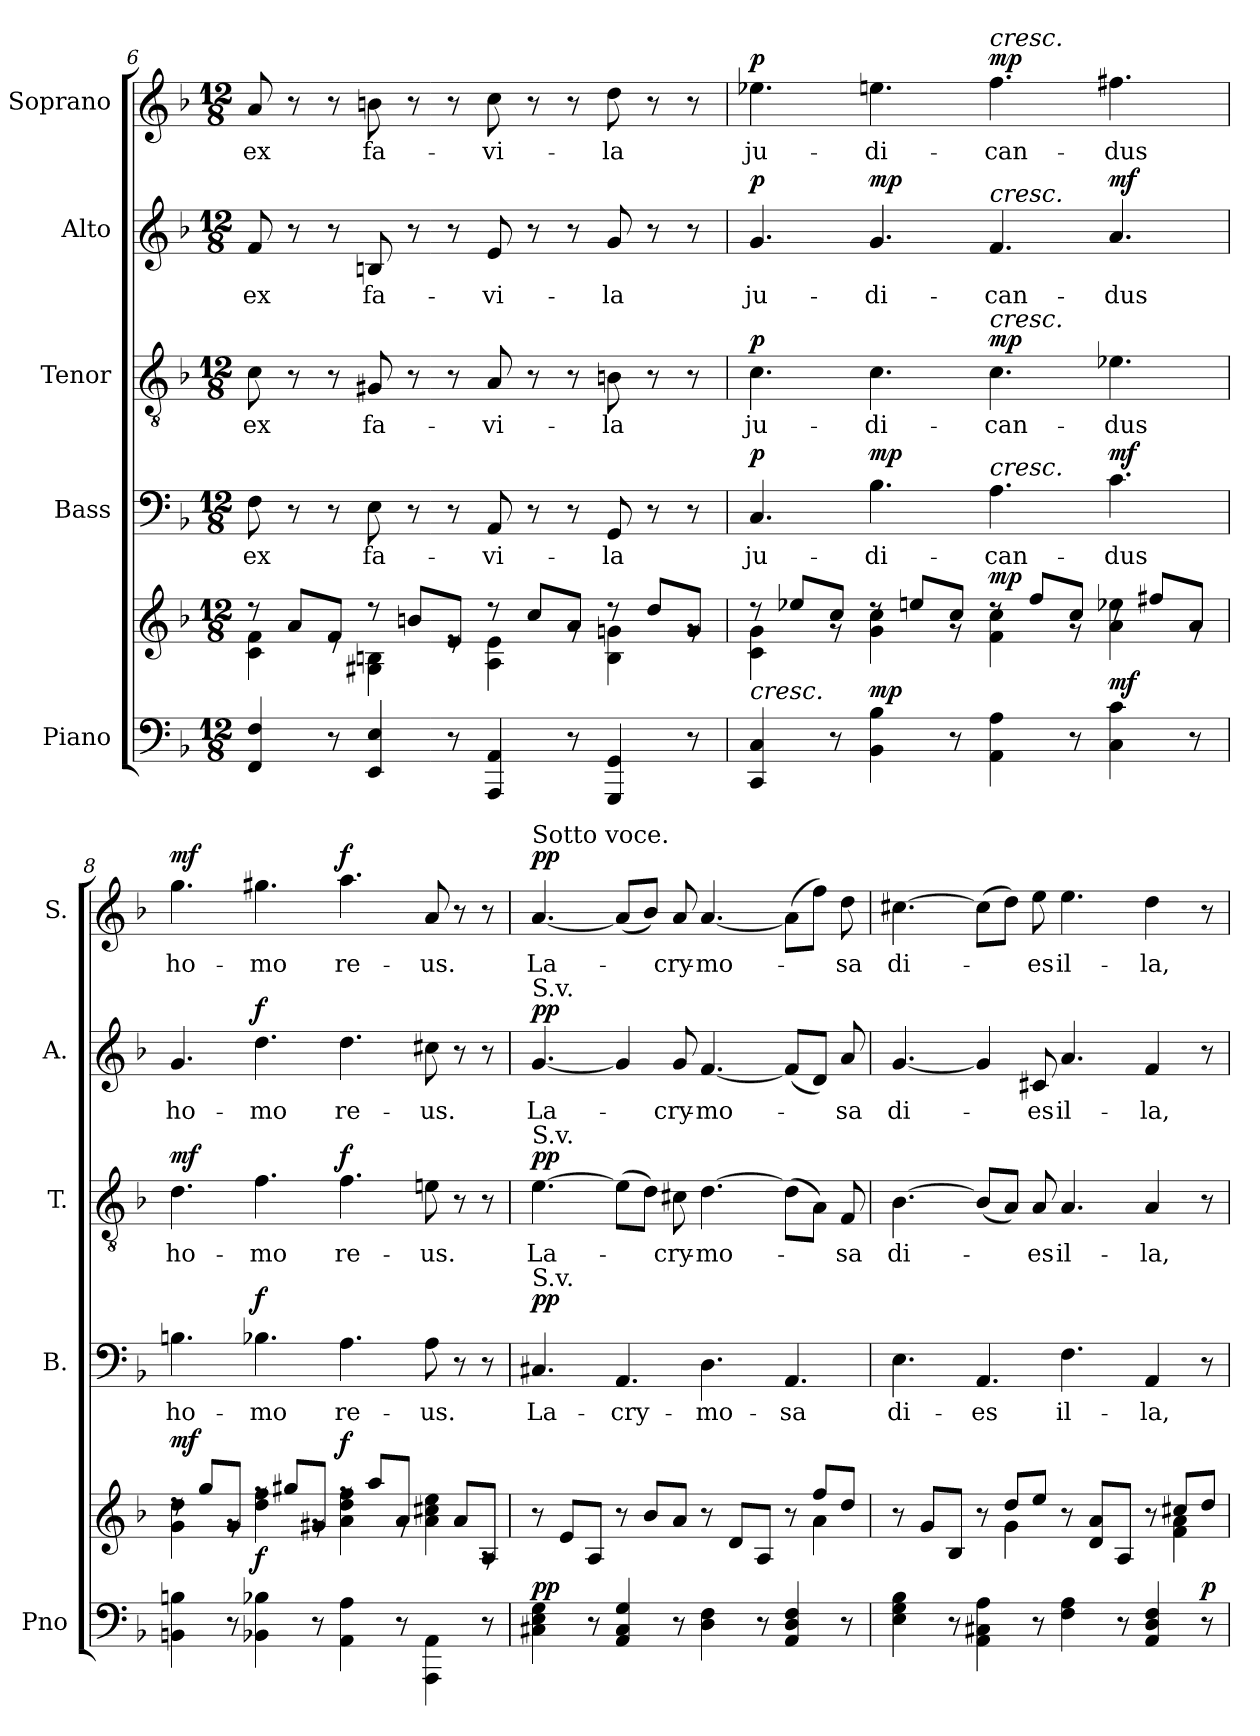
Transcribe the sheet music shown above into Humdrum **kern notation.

**kern	**kern	**dynam	**kern	**text	**dynam	**kern	**text	**dynam	**kern	**text	**dynam	**kern	**text	**dynam
*part5	*part5	*part5	*part4	*part4	*part4	*part3	*part3	*part3	*part2	*part2	*part2	*part1	*part1	*part1
*staff6	*staff5	*staff5/6	*staff4	*staff4	*staff4	*staff3	*staff3	*staff3	*staff2	*staff2	*staff2	*staff1	*staff1	*staff1
*I"Piano	*	*	*I"Bass	*	*	*I"Tenor	*	*	*I"Alto	*	*	*I"Soprano	*	*
*I'Pno	*	*	*I'B.	*	*	*I'T.	*	*	*I'A.	*	*	*I'S.	*	*
*clefF4	*clefG2	*	*clefF4	*	*	*clefGv2	*	*	*clefG2	*	*	*clefG2	*	*
*k[b-]	*k[b-]	*	*k[b-]	*	*	*k[b-]	*	*	*k[b-]	*	*	*k[b-]	*	*
*M12/8	*M12/8	*	*M12/8	*	*	*M12/8	*	*	*M12/8	*	*	*M12/8	*	*
=6	=6	=6	=6	=6	=6	=6	=6	=6	=6	=6	=6	=6	=6	=6
*	*^	*	*	*	*	*	*	*	*	*	*	*	*	*
!	!	!	!	!	!LO:LY:b	!	!	!LO:LY:b	!	!	!LO:LY:b	!	!	!LO:LY:b	!
4FF/ 4F/	8rdd	4c\ 4f\	.	8F\	ex	.	8c\	ex	.	8f/	ex	.	8a/	ex	.
.	8a/L	.	.	8r	.	.	8r	.	.	8r	.	.	8r	.	.
8r	8f/J	8re	.	8r	.	.	8r	.	.	8r	.	.	8r	.	.
!	!	!	!	!	!LO:LY:b	!	!	!LO:LY:b	!	!	!LO:LY:b	!	!	!LO:LY:b	!
4EE/ 4E/	8rdd	4G#X\ 4Bn\	.	8E\	fa-	.	8G#X/	fa-	.	8Bn/	fa-	.	8bn\	fa-	.
.	8bn/L	.	.	8r	.	.	8r	.	.	8r	.	.	8r	.	.
8r	8e/J	8re	.	8r	.	.	8r	.	.	8r	.	.	8r	.	.
!	!	!	!	!	!LO:LY:b	!	!	!LO:LY:b	!	!	!LO:LY:b	!	!	!LO:LY:b	!
4AAA/ 4AA/	8rdd	4A\ 4e\	.	8AA/	-vi-	.	8A/	-vi-	.	8e/	-vi-	.	8cc\	-vi-	.
.	8cc/L	.	.	8r	.	.	8r	.	.	8r	.	.	8r	.	.
8r	8a/J	8rg	.	8r	.	.	8r	.	.	8r	.	.	8r	.	.
!	!	!	!	!	!LO:LY:b	!	!	!LO:LY:b	!	!	!LO:LY:b	!	!	!LO:LY:b	!
4GGG/ 4GG/	8rdd	4B\ 4gn\	.	8GG/	-la	.	8Bn\	-la	.	8g/	-la	.	8dd\	-la	.
.	8dd/L	.	.	8r	.	.	8r	.	.	8r	.	.	8r	.	.
8r	8g/J	8rg	.	8r	.	.	8r	.	.	8r	.	.	8r	.	.
!!LO:LB:g=z
=7	=7	=7	=7	=7	=7	=7	=7	=7	=7	=7	=7	=7	=7	=7	=7
!LO:TX:a:i:t=cresc.	!	!	!	!	!	!	!	!	!	!	!	!	!	!	!
!	!	!	!	!	!LO:LY:b	!LO:DY:a	!	!LO:LY:b	!LO:DY:a	!	!LO:LY:b	!LO:DY:a	!	!LO:LY:b	!LO:DY:a
4CC/ 4C/	8rdd	4c\ 4g\	.	4.C/	ju-	p	4.c\	ju-	p	4.g/	ju-	p	4.ee-X\	ju-	p
.	8ee-X/L	.	.	.	.	.	.	.	.	.	.	.	.	.	.
8r	8cc/J	8rg	.	.	.	.	.	.	.	.	.	.	.	.	.
!	!	!	!LO:DY:a=2	!	!LO:LY:b	!LO:DY:a	!	!LO:LY:b	!	!	!LO:LY:b	!LO:DY:a	!	!LO:LY:b	!
4BB-\ 4B-\	8rdd	4g\ 4cc\	mp	4.B-\	-di-	mp	4.c\	-di-	.	4.g/	-di-	mp	4.een\	-di-	.
.	8een/L	.	.	.	.	.	.	.	.	.	.	.	.	.	.
8r	8cc/J	8rg	.	.	.	.	.	.	.	.	.	.	.	.	.
!	!	!	!	!	!	!	!	!	!	!	!	!	!LO:TX:a:i:t=cresc.	!	!
!	!	!	!	!	!	!	!	!	!	!LO:TX:a:i:t=cresc.	!	!	!	!	!
!	!	!	!	!	!	!	!LO:TX:a:i:t=cresc.	!	!	!	!	!	!	!	!
!	!	!	!	!LO:TX:a:i:t=cresc.	!	!	!	!	!	!	!	!	!	!	!
!	!	!	!LO:DY:a	!	!LO:LY:b	!	!	!LO:LY:b	!LO:DY:a	!	!LO:LY:b	!	!	!LO:LY:b	!LO:DY:a
4AA\ 4A\	8rdd	4f\ 4cc\	mp	4.A\	-can-	.	4.c\	-can-	mp	4.f/	-can-	.	4.ff\	-can-	mp
.	8ff/L	.	.	.	.	.	.	.	.	.	.	.	.	.	.
8r	8cc/J	8rg	.	.	.	.	.	.	.	.	.	.	.	.	.
!	!	!	!LO:DY:a=2	!	!LO:LY:b	!LO:DY:a	!	!LO:LY:b	!	!	!LO:LY:b	!LO:DY:a	!	!LO:LY:b	!
4C\ 4c\	8rdd	4a\ 4ee-X\	mf	4.c\	-dus	mf	4.e-X\	-dus	.	4.a/	-dus	mf	4.ff#X\	-dus	.
.	8ff#X/L	.	.	.	.	.	.	.	.	.	.	.	.	.	.
8r	8a/J	8rg	.	.	.	.	.	.	.	.	.	.	.	.	.
=8	=8	=8	=8	=8	=8	=8	=8	=8	=8	=8	=8	=8	=8	=8	=8
!	!	!	!LO:DY:a	!	!LO:LY:b	!	!	!LO:LY:b	!LO:DY:a	!	!LO:LY:b	!	!	!LO:LY:b	!LO:DY:a
4BBn\ 4Bn\	8rdd	4g\ 4dd\	mf	4.Bn\	ho-	.	4.d\	ho-	mf	4.g/	ho-	.	4.gg\	ho-	mf
.	8gg/L	.	.	.	.	.	.	.	.	.	.	.	.	.	.
8r	8g/J	8rg	.	.	.	.	.	.	.	.	.	.	.	.	.
!	!	!	!LO:DY:a=2	!	!LO:LY:b	!LO:DY:a	!	!LO:LY:b	!	!	!LO:LY:b	!LO:DY:a	!	!LO:LY:b	!
4BB-X\ 4B-X\	8rff	4dd\ 4ff\	f	4.B-X\	-mo	f	4.f\	-mo	.	4.dd\	-mo	f	4.gg#X\	-mo	.
.	8gg#X/L	.	.	.	.	.	.	.	.	.	.	.	.	.	.
8r	8g#X/J	8rg	.	.	.	.	.	.	.	.	.	.	.	.	.
!	!	!	!LO:DY:a	!	!LO:LY:b	!	!	!LO:LY:b	!LO:DY:a	!	!LO:LY:b	!	!	!LO:LY:b	!LO:DY:a
4AA\ 4A\	8rff	4a\ 4dd\ 4ff\	f	4.A\	re-	.	4.f\	re-	f	4.dd\	re-	.	4.aa\	re-	f
.	8aa/L	.	.	.	.	.	.	.	.	.	.	.	.	.	.
8r	8a/J	8rg	.	.	.	.	.	.	.	.	.	.	.	.	.
!	!	!	!	!	!LO:LY:b	!	!	!LO:LY:b	!	!	!LO:LY:b	!	!	!LO:LY:b	!
4AAA\ 4AA\	8rdd	4a\ 4cc#X\ 4ee\	.	8A\	-us.	.	8en\	-us.	.	8cc#X\	-us.	.	8a/	-us.	.
.	8a/L	.	.	8r	.	.	8r	.	.	8r	.	.	8r	.	.
8r	8A/J	8rA	.	8r	.	.	8r	.	.	8r	.	.	8r	.	.
=9	=9	=9	=9	=9	=9	=9	=9	=9	=9	=9	=9	=9	=9	=9	=9
!	!	!	!	!	!	!	!	!	!	!	!	!	!LO:TX:a:t=Sotto voce.	!	!
!	!	!	!	!	!	!	!	!	!	!LO:TX:a:t=S.v.	!	!	!	!	!
!	!	!	!	!	!	!	!LO:TX:a:t=S.v.	!	!	!	!	!	!	!	!
!	!	!	!	!LO:TX:a:t=S.v.	!	!	!	!	!	!	!	!	!	!	!
!	!	!	!LO:DY:a=2	!	!LO:LY:b	!LO:DY:a	!	!LO:LY:b	!LO:DY:a	!	!LO:LY:b	!LO:DY:a	!	!LO:LY:b	!LO:DY:a
4C#X\ 4E\ 4G\	8r	2rgyy	pp	4.C#X/	La-	pp	[4.e\	La-	pp	[4.g/	La-	pp	[4.a/	La-	pp
.	8e/L	.	.	.	.	.	.	.	.	.	.	.	.	.	.
8r	8A/J	.	.	.	.	.	.	.	.	.	.	.	.	.	.
!	!	!	!	!	!LO:LY:b	!	!	!	!	!	!	!	!	!	!
4AA/ 4C#/ 4G/	8r	.	.	4.AA/	-cry-	.	(>8e\L]	.	.	4g/]	.	.	(<8a/L]	.	.
.	8b-/L	2rgyy	.	.	.	.	8d\J)	.	.	.	.	.	8b-/J)	.	.
!	!	!	!	!	!	!	!	!LO:LY:b	!	!	!LO:LY:b	!	!	!LO:LY:b	!
8r	8a/J	.	.	.	.	.	8c#X\	-cry-	.	8g/	-cry-	.	8a/	-cry-	.
!	!	!	!	!	!LO:LY:b	!	!	!LO:LY:b	!	!	!LO:LY:b	!	!	!LO:LY:b	!
4D\ 4F\	8r	.	.	4.D\	-mo-	.	[4.d\	-mo-	.	[4.f/	-mo-	.	[4.a/	-mo-	.
.	8d/L	.	.	.	.	.	.	.	.	.	.	.	.	.	.
8r	8A/J	4rAyy	.	.	.	.	.	.	.	.	.	.	.	.	.
!	!	!	!	!	!LO:LY:b	!	!	!	!	!	!	!	!	!	!
4AA/ 4D/ 4F/	8r	.	.	4.AA/	-sa	.	(>8d\L]	.	.	(<8f/L]	.	.	(>8a\L]	.	.
.	8ff/L	4a\	.	.	.	.	8A\J)	.	.	8d/J)	.	.	8ff\J)	.	.
!	!	!	!	!	!	!	!	!LO:LY:b	!	!	!LO:LY:b	!	!	!LO:LY:b	!
8r	8dd/J	.	.	.	.	.	8F/	-sa	.	8a/	-sa	.	8dd\	-sa	.
!!LO:PB:g=z
=10	=10	=10	=10	=10	=10	=10	=10	=10	=10	=10	=10	=10	=10	=10	=10
!	!	!	!	!	!LO:LY:b	!	!	!LO:LY:b	!	!	!LO:LY:b	!	!	!LO:LY:b	!
4E\ 4G\ 4B-\	8r	2rgyy	.	4.E\	di-	.	[4.B-\	di-	.	[4.g/	di-	.	[4.cc#X\	di-	.
.	8g/L	.	.	.	.	.	.	.	.	.	.	.	.	.	.
8r	8B-/J	.	.	.	.	.	.	.	.	.	.	.	.	.	.
!	!	!	!	!	!LO:LY:b	!	!	!	!	!	!	!	!	!	!
4AA\ 4C#X\ 4A\	8r	.	.	4.AA/	-es	.	(<8B-/L]	.	.	4g/]	.	.	(>8cc#\L]	.	.
.	8dd/L	4g\	.	.	.	.	8A/J)	.	.	.	.	.	8dd\J)	.	.
!	!	!	!	!	!	!	!	!LO:LY:b	!	!	!LO:LY:b	!	!	!LO:LY:b	!
8r	8ee/J	.	.	.	.	.	8A/	-es	.	8c#X/	-es	.	8ee\	-es	.
!	!	!	!	!	!LO:LY:b	!	!	!LO:LY:b	!	!	!LO:LY:b	!	!	!LO:LY:b	!
4F\ 4A\	8r	2rgyy	.	4.F\	il-	.	4.A/	il-	.	4.a/	il-	.	4.ee\	il-	.
.	8d/ 8a/L	.	.	.	.	.	.	.	.	.	.	.	.	.	.
8r	8A/J	.	.	.	.	.	.	.	.	.	.	.	.	.	.
!	!	!	!	!	!LO:LY:b	!	!	!LO:LY:b	!	!	!LO:LY:b	!	!	!LO:LY:b	!
4AA/ 4D/ 4F/	8r	.	.	4AA/	-la,	.	4A/	-la,	.	4f/	-la,	.	4dd\	-la,	.
.	8cc#X/L	4f\ 4a\	.	.	.	.	.	.	.	.	.	.	.	.	.
!	!	!	!LO:DY:a=2	!	!	!	!	!	!	!	!	!	!	!	!
8r	8dd/J	.	p	8r	.	.	8r	.	.	8r	.	.	8r	.	.
*	*v	*v	*	*	*	*	*	*	*	*	*	*	*	*	*
=	=	=	=	=	=	=	=	=	=	=	=	=	=	=
*-	*-	*-	*-	*-	*-	*-	*-	*-	*-	*-	*-	*-	*-	*-
